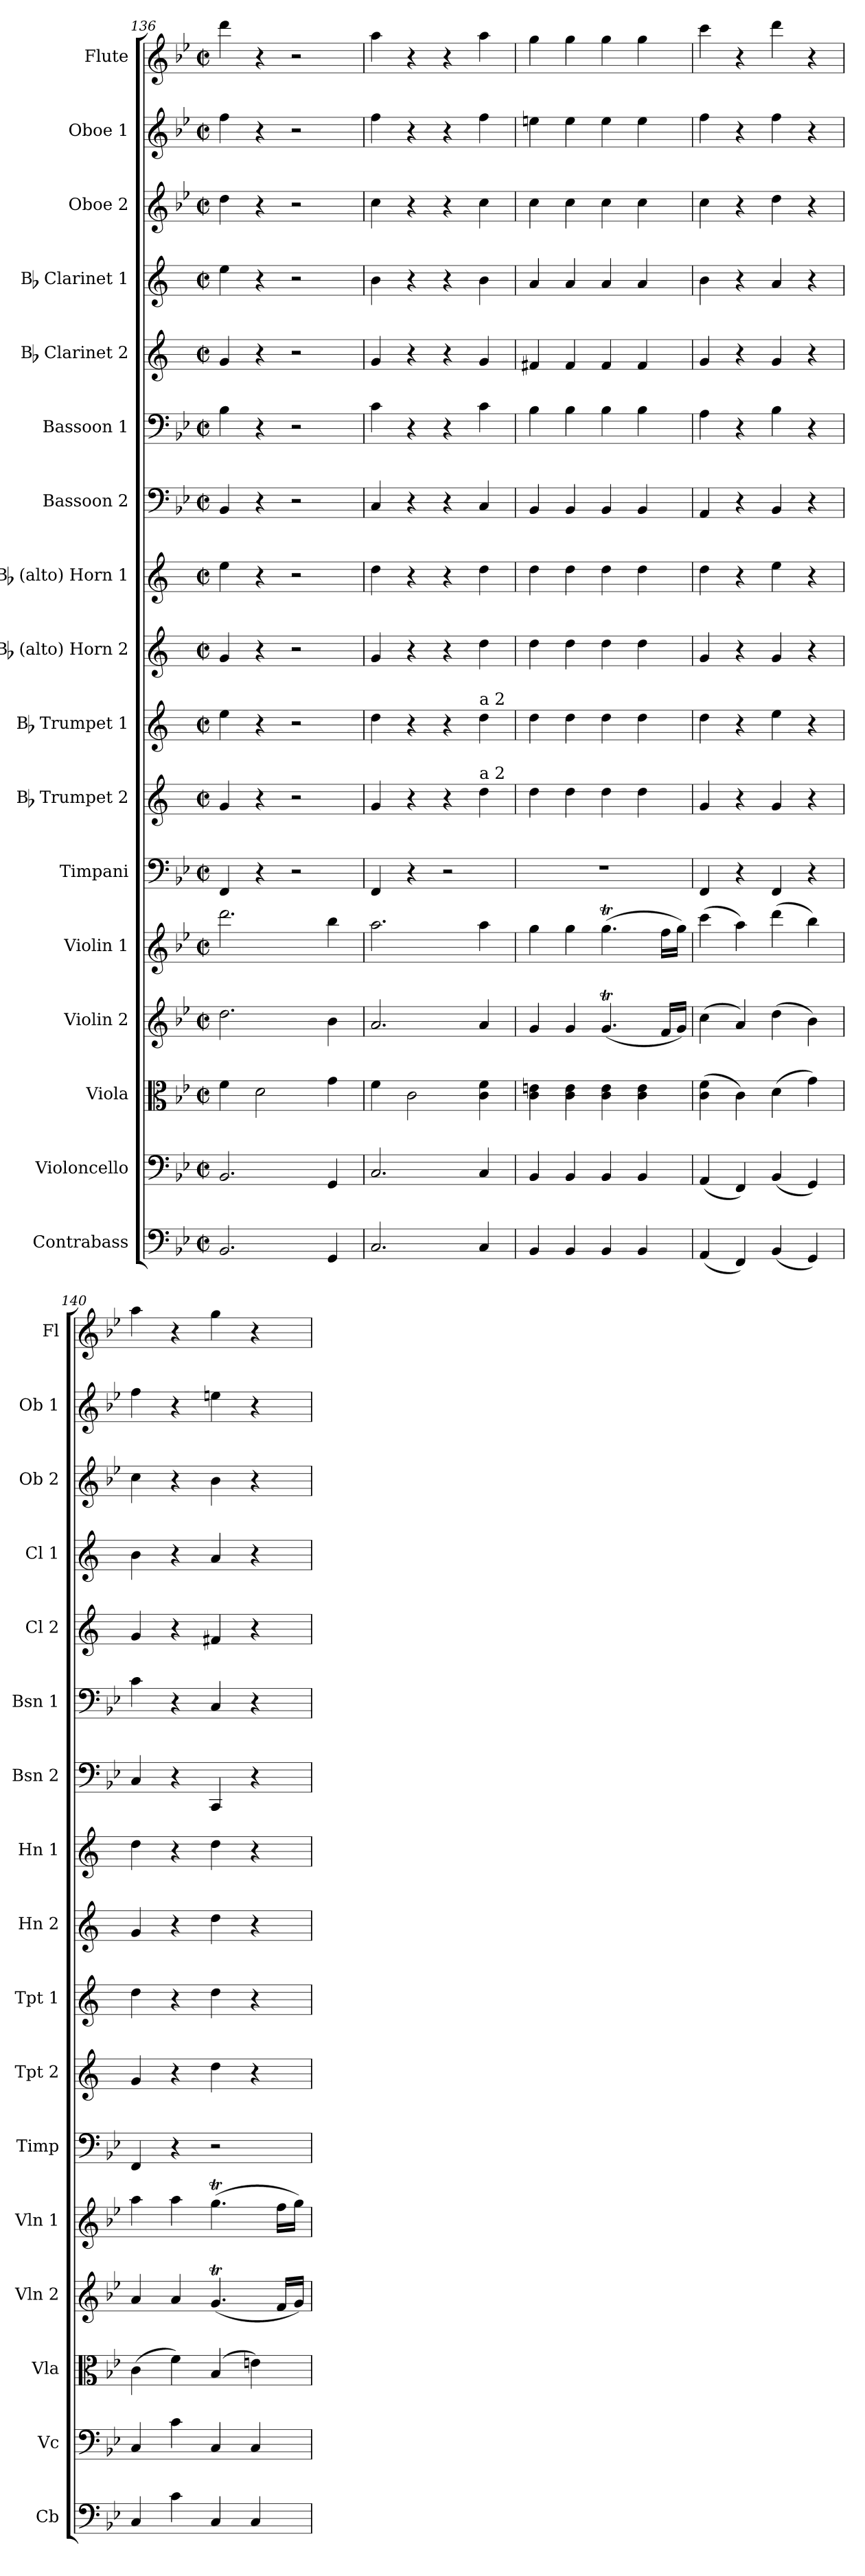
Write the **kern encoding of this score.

**kern	**kern	**kern	**kern	**kern	**kern	**kern	**kern	**kern	**kern	**kern	**kern	**kern	**kern	**kern	**kern	**kern
*part17	*part16	*part15	*part14	*part13	*part12	*part11	*part10	*part9	*part8	*part7	*part6	*part5	*part4	*part3	*part2	*part1
*staff17	*staff16	*staff15	*staff14	*staff13	*staff12	*staff11	*staff10	*staff9	*staff8	*staff7	*staff6	*staff5	*staff4	*staff3	*staff2	*staff1
*I"Contrabass	*I"Violoncello	*I"Viola	*I"Violin 2	*I"Violin 1	*I"Timpani	*I"Bb Trumpet 2	*I"Bb Trumpet 1	*I"Bb (alto) Horn 2	*I"Bb (alto) Horn 1	*I"Bassoon 2	*I"Bassoon 1	*I"Bb Clarinet 2	*I"Bb Clarinet 1	*I"Oboe 2	*I"Oboe 1	*I"Flute
*I'Cb	*I'Vc	*I'Vla	*I'Vln 2	*I'Vln 1	*I'Timp	*I'Tpt 2	*I'Tpt 1	*I'Hn 2	*I'Hn 1	*I'Bsn 2	*I'Bsn 1	*I'Cl 2	*I'Cl 1	*I'Ob 2	*I'Ob 1	*I'Fl
*clefF4	*clefF4	*clefC3	*clefG2	*clefG2	*clefF4	*clefG2	*clefG2	*clefG2	*clefG2	*clefF4	*clefF4	*clefG2	*clefG2	*clefG2	*clefG2	*clefG2
*ITrd7c12	*	*	*	*	*	*ITrd1c2	*ITrd1c2	*ITrd1c2	*ITrd1c2	*	*	*ITrd1c2	*ITrd1c2	*	*	*
*k[b-e-]	*k[b-e-]	*k[b-e-]	*k[b-e-]	*k[b-e-]	*k[b-e-]	*k[b-e-]	*k[b-e-]	*k[b-e-]	*k[b-e-]	*k[b-e-]	*k[b-e-]	*k[b-e-]	*k[b-e-]	*k[b-e-]	*k[b-e-]	*k[b-e-]
*M2/2	*M2/2	*M2/2	*M2/2	*M2/2	*M2/2	*M2/2	*M2/2	*M2/2	*M2/2	*M2/2	*M2/2	*M2/2	*M2/2	*M2/2	*M2/2	*M2/2
*met(c|)	*met(c|)	*met(c|)	*met(c|)	*met(c|)	*met(c|)	*met(c|)	*met(c|)	*met(c|)	*met(c|)	*met(c|)	*met(c|)	*met(c|)	*met(c|)	*met(c|)	*met(c|)	*met(c|)
=136	=136	=136	=136	=136	=136	=136	=136	=136	=136	=136	=136	=136	=136	=136	=136	=136
2.BBB-/	2.BB-/	4f\	2.dd\	2.ddd\	4FF/	4f/	4dd\	4f/	4dd\	4BB-/	4B-\	4f/	4dd\	4dd\	4ff\	4ddd\
.	.	2d\	.	.	4r	4r	4r	4r	4r	4r	4r	4r	4r	4r	4r	4r
.	.	.	.	.	2r	2r	2r	2r	2r	2r	2r	2r	2r	2r	2r	2r
4GGG/	4GG/	4g\	4b-\	4bb-\	.	.	.	.	.	.	.	.	.	.	.	.
=137	=137	=137	=137	=137	=137	=137	=137	=137	=137	=137	=137	=137	=137	=137	=137	=137
2.CC/	2.C/	4f\	2.a/	2.aa\	4FF/	4f/	4cc\	4f/	4cc\	4C/	4c\	4f/	4a\	4cc\	4ff\	4aa\
.	.	2c\	.	.	4r	4r	4r	4r	4r	4r	4r	4r	4r	4r	4r	4r
.	.	.	.	.	2r	4r	4r	4r	4r	4r	4r	4r	4r	4r	4r	4r
!	!	!	!	!	!	!	!LO:TX:a:t=a 2	!	!	!	!	!	!	!	!	!
!	!	!	!	!	!	!LO:TX:a:t=a 2	!	!	!	!	!	!	!	!	!	!
4CC/	4C/	4c\ 4f\	4a/	4aa\	.	4cc\	4cc\	4cc\	4cc\	4C/	4c\	4f/	4a\	4cc\	4ff\	4aa\
=138	=138	=138	=138	=138	=138	=138	=138	=138	=138	=138	=138	=138	=138	=138	=138	=138
4BBB-/	4BB-/	4c\ 4en\	4g/	4gg\	1r	4cc\	4cc\	4cc\	4cc\	4BB-/	4B-\	4en/	4g/	4cc\	4een\	4gg\
4BBB-/	4BB-/	4c\ 4e\	4g/	4gg\	.	4cc\	4cc\	4cc\	4cc\	4BB-/	4B-\	4e/	4g/	4cc\	4ee\	4gg\
4BBB-/	4BB-/	4c\ 4e\	(4.gT/	(4.ggT\	.	4cc\	4cc\	4cc\	4cc\	4BB-/	4B-\	4e/	4g/	4cc\	4ee\	4gg\
4BBB-/	4BB-/	4c\ 4e\	.	.	.	4cc\	4cc\	4cc\	4cc\	4BB-/	4B-\	4e/	4g/	4cc\	4ee\	4gg\
.	.	.	16f/LL	16ff\LL	.	.	.	.	.	.	.	.	.	.	.	.
.	.	.	16g/JJ)	16gg\JJ)	.	.	.	.	.	.	.	.	.	.	.	.
!!LO:PB:g=z
=139	=139	=139	=139	=139	=139	=139	=139	=139	=139	=139	=139	=139	=139	=139	=139	=139
(4AAA/	(4AA/	(4c\ 4f\	(4cc\	(4ccc\	4FF/	4f/	4cc\	4f/	4cc\	4AA/	4A\	4f/	4a\	4cc\	4ff\	4ccc\
4FFF/)	4FF/)	4c\)	4a/)	4aa\)	4r	4r	4r	4r	4r	4r	4r	4r	4r	4r	4r	4r
(4BBB-/	(4BB-/	(4d\	(4dd\	(4ddd\	4FF/	4f/	4dd\	4f/	4dd\	4BB-/	4B-\	4f/	4g/	4dd\	4ff\	4ddd\
4GGG/)	4GG/)	4g\)	4b-\)	4bb-\)	4r	4r	4r	4r	4r	4r	4r	4r	4r	4r	4r	4r
=140	=140	=140	=140	=140	=140	=140	=140	=140	=140	=140	=140	=140	=140	=140	=140	=140
4CC/	4C/	(4c\	4a/	4aa\	4FF/	4f/	4cc\	4f/	4cc\	4C/	4c\	4f/	4a\	4cc\	4ff\	4aa\
4C\	4c\	4f\)	4a/	4aa\	4r	4r	4r	4r	4r	4r	4r	4r	4r	4r	4r	4r
4CC/	4C/	(4B-/	(4.gT/	(4.ggT\	2r	4cc\	4cc\	4cc\	4cc\	4CC/	4C/	4en/	4g/	4b-\	4een\	4gg\
4CC/	4C/	4en\)	.	.	.	4r	4r	4r	4r	4r	4r	4r	4r	4r	4r	4r
.	.	.	16f/LL	16ff\LL	.	.	.	.	.	.	.	.	.	.	.	.
.	.	.	16g/JJ)	16gg\JJ)	.	.	.	.	.	.	.	.	.	.	.	.
=	=	=	=	=	=	=	=	=	=	=	=	=	=	=	=	=
*-	*-	*-	*-	*-	*-	*-	*-	*-	*-	*-	*-	*-	*-	*-	*-	*-
